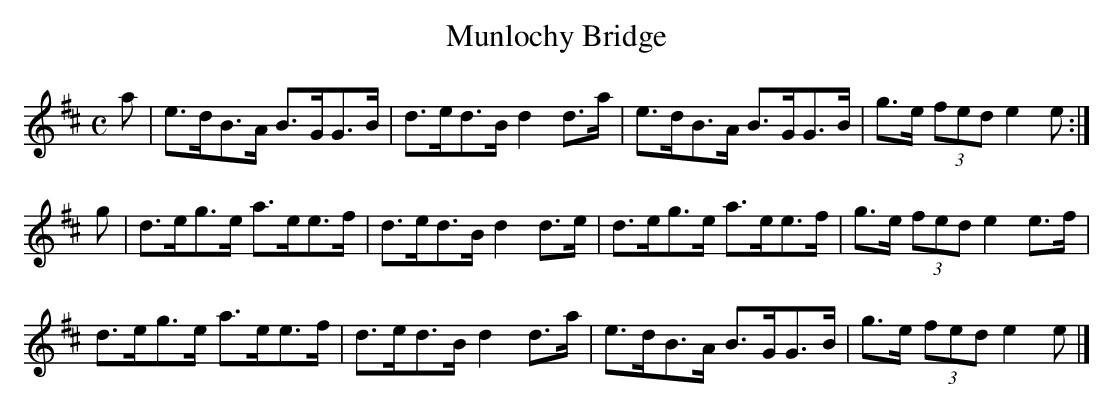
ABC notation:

X:1
T:Munlochy Bridge
M:C
L:1/8
K:EDor
a|e>dB>A B>GG>B|d>ed>B d2d>a|e>dB>A B>GG>B|g>e (3fed e2e :|
g|d>eg>e a>ee>f|d>ed>B d2d>e|d>eg>e a>ee>f|g>e (3fed e2e>f|
  d>eg>e a>ee>f|d>ed>B d2d>a|e>dB>A B>GG>B|g>e (3fed e2e |]
